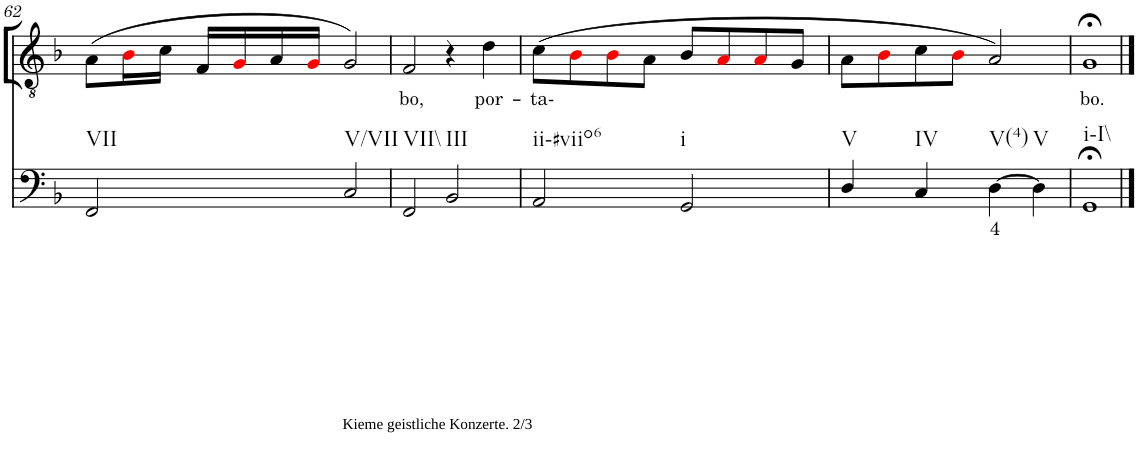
**kern	**text	**kern	**text
*part2	*part2	*part1	*part1
*staff2	*staff2	*staff1	*staff1
*I"Continuo	*	*I"Tenor	*
!!LO:PB:g=z
*clefF4	*	*clefGv2	*
*k[b-]	*	*k[b-]	*
*M4/4	*	*M4/4	*
=62	=62	=62	=62
!LO:TX:b:t=VII	!	!	!
2FF/	.	(8A\L	.
.	.	16B-i\L	.
.	.	16c\JJ	.
.	.	16F/LL	.
.	.	16Gi/	.
.	.	16A/	.
.	.	16Gi/JJ	.
!LO:TX:b:t=V/VII	!	!	!
2C/	.	2G/)	.
=63	=63	=63	=63
!LO:TX:b:t=Kieme geistliche Konzerte. 2/3	!	!	!
!LO:TX:b:t=VII\\	!	!	!
!	!	!	!LO:LY:b
2FF/	.	2F/	bo,
!LO:TX:b:t=III	!	!	!
2BB-/	.	4r	.
!	!	!	!LO:LY:b
.	.	4d\	por-
=64	=64	=64	=64
!LO:TX:b:t=ii-#viio6	!	!	!
!	!	!	!LO:LY:b
2AA/	.	(8c\L	ta-
.	.	8B-i\	.
.	.	8B-i\	.
.	.	8A\J	.
!LO:TX:b:t=i	!	!	!
2GG/	.	8B-/L	.
.	.	8Ai/	.
.	.	8Ai/	.
.	.	8G/J	.
=65	=65	=65	=65
!LO:TX:b:t=V	!	!	!
4D/	.	8A\L	.
.	.	8B-i\	.
!LO:TX:b:t=IV	!	!	!
4C/	.	8c\	.
.	.	8B-i\J	.
!LO:TX:b:t=V(4)	!	!	!
!	!LO:LY:b	!	!
[4D\	4	2A/)	.
!LO:TX:b:t=V	!	!	!
4D\]	.	.	.
=66	=66	=66	=66
!LO:TX:b:t=i\\-I\\	!	!	!
!	!	!	!LO:LY:b
1GG;<	.	1G;<	bo.
==	==	==	==
*-	*-	*-	*-
